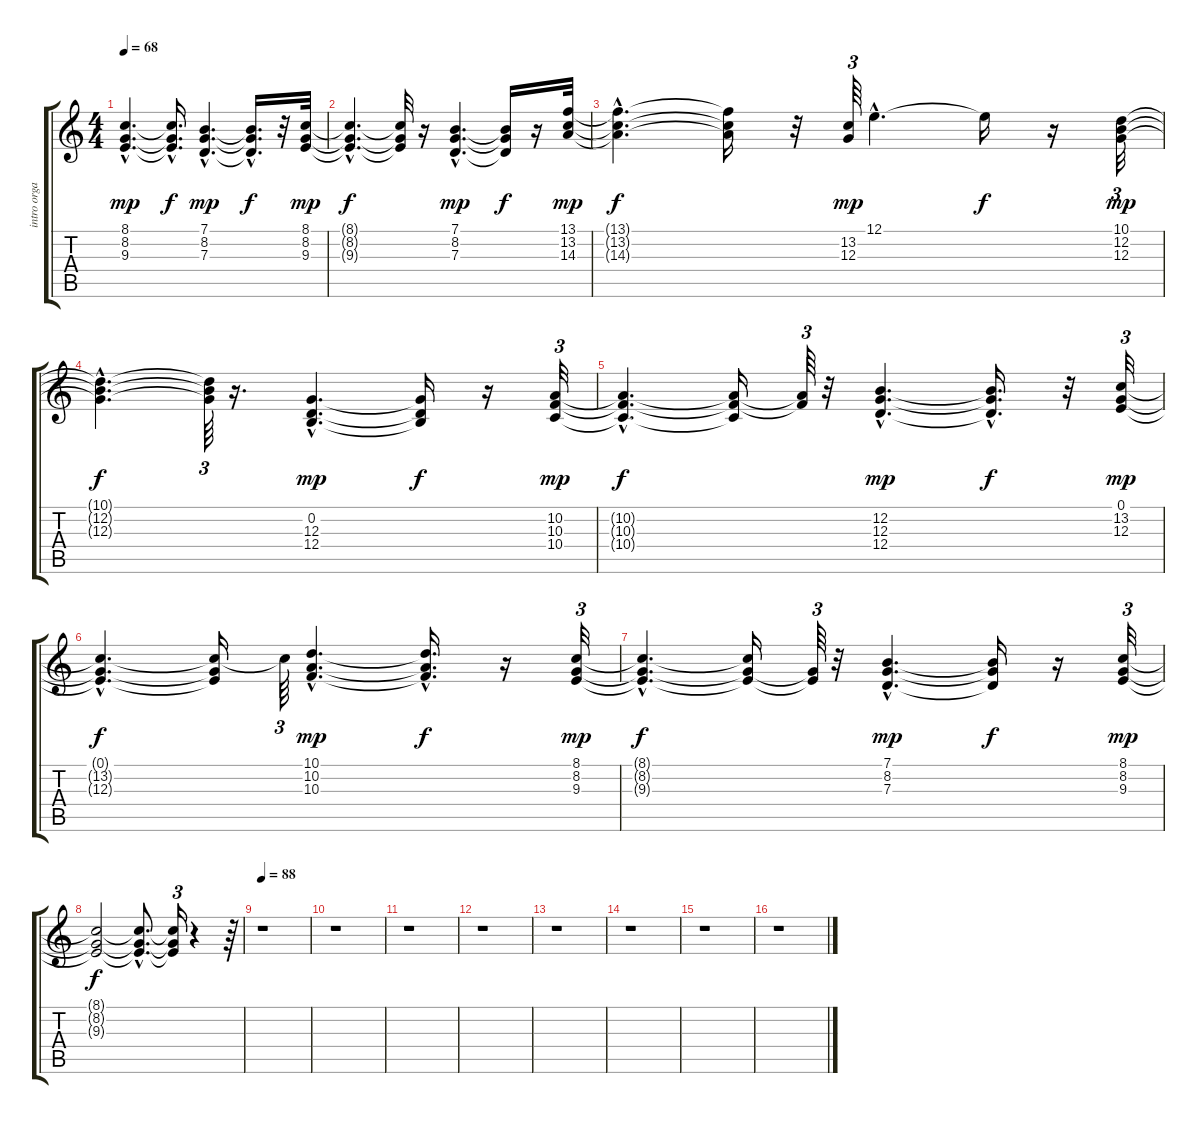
\track ("intro organ" "intro orga") {instrument rockorgan}
\staff {score tabs}
\tuning (E4 B3 G3 D3 A2 E2) {hide}
\ts (4 4)
\tempo 68
\clef g2
\ks c
(8.1{hac} 8.2{hac} 9.3{hac}).4{d dy mp instrument rockorgan} (8.1{hac t} 8.2{hac t} 9.3{hac t}).16{d dy f} (7.1{hac} 8.2{hac} 7.3{hac}).4{d dy mp} (7.1{hac t} 8.2{hac t} 7.3{hac t}).16{d dy f} r.32 (8.1 8.2 9.3).32{dy mp} |
(8.1{hac t} 8.2{hac t} 9.3{hac t}).4{d dy f} (8.1{t} 8.2{t} 9.3{t}).32 r.16 (7.1{hac} 8.2{hac} 7.3{hac}).4{d dy mp} (7.1{t} 8.2{t} 7.3{t}).16{dy f} r.16 (13.1 13.2 14.3).32{dy mp} |
(13.1{hac t} 13.2{hac t} 14.3{hac t}).4{d dy f} (13.1{t} 13.2{t} 14.3{t}).16 r.32 (13.2 12.3).64{tu (3 2) dy mp} 12.1{hac}.4{d} 12.1{t}.16{dy f} r.16 (10.1 12.2 12.3).32{tu (3 2) dy mp} |
(10.1{hac t} 12.2{hac t} 12.3{hac t}).4{d dy f} (10.1{t} 12.2{t} 12.3{t}).64{tu (3 2)} r.16{d} (0.2{hac} 12.3{hac} 12.4{hac}).4{d dy mp} (0.2{t} 12.3{t} 12.4{t}).16{dy f} r.16 (10.2 10.3 10.4).32{tu (3 2) dy mp} |
(10.2{hac t} 10.3{hac t} 10.4{hac t}).4{d dy f} (10.2{t} 10.3{t} 10.4{t}).16 (10.2{t} 10.3{t}).64{tu (3 2)} r.32 (12.2{hac} 12.3{hac} 12.4{hac}).4{d dy mp} (12.2{hac t} 12.3{hac t} 12.4{hac t}).16{d dy f} r.32 (0.1 13.2 12.3).32{tu (3 2) dy mp} |
(0.1{hac t} 13.2{hac t} 12.3{hac t}).4{d dy f} (0.1{t} 13.2{t} 12.3{t}).16 13.2{t}.64{tu (3 2)} (10.1{hac} 10.2{hac} 10.3{hac}).4{d dy mp} (10.1{hac t} 10.2{hac t} 10.3{hac t}).16{d dy f} r.16 (8.1 8.2 9.3).32{tu (3 2) dy mp} |
(8.1{hac t} 8.2{hac t} 9.3{hac t}).4{d dy f} (8.1{t} 8.2{t} 9.3{t}).16 (8.2{t} 9.3{t}).64{tu (3 2)} r.32 (7.1{hac} 8.2{hac} 7.3{hac}).4{d dy mp} (7.1{t} 8.2{t} 7.3{t}).16{dy f} r.16 (8.1 8.2 9.3).32{tu (3 2) dy mp} |
(8.1{t} 8.2{t} 9.3{t}).2{dy f} (8.1{hac t} 8.2{hac t} 9.3{hac t}).8{d} (8.1{t} 8.2{t} 9.3{t}).16{tu (3 2)} r.4 r.64 |
\tempo 88
r.1 |
r.1 |
r.1 |
r.1 |
r.1 |
r.1 |
r.1 |
r.1
